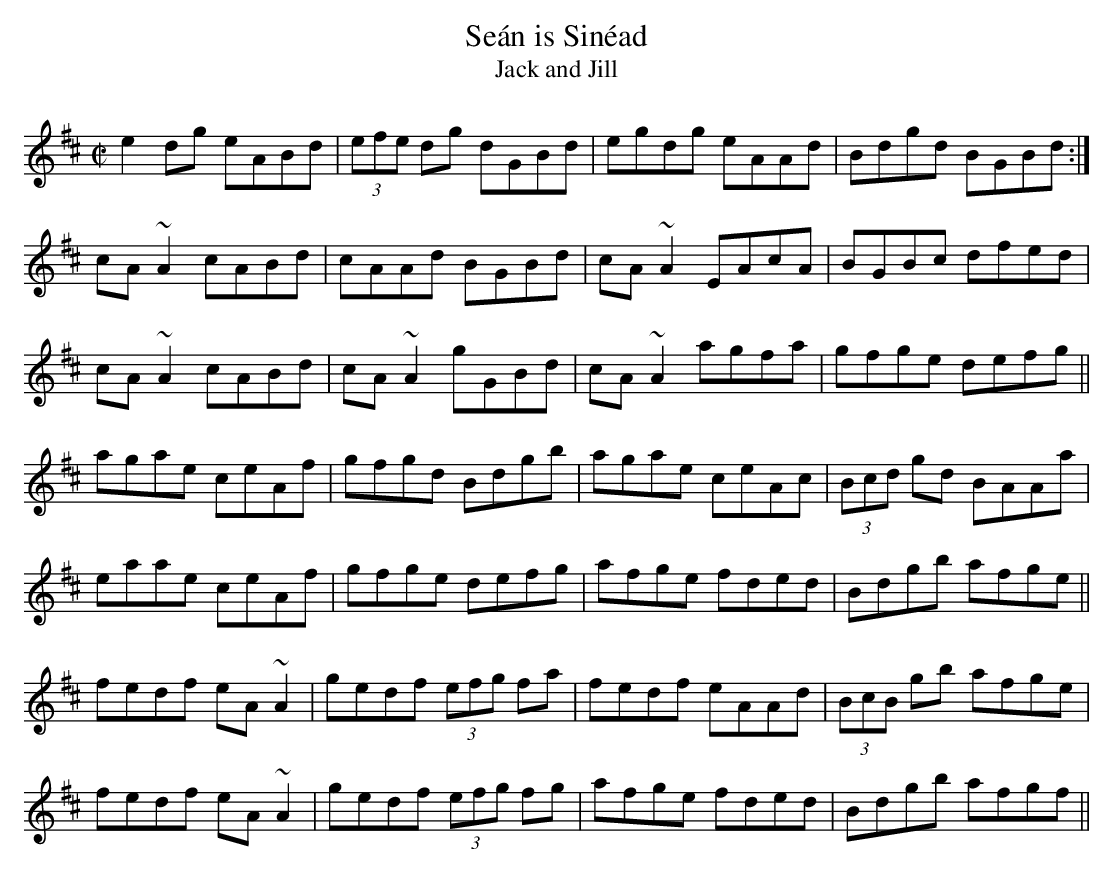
X:1
T:Seán is Sinéad
T:Jack and Jill
M:C|
K:Amix
e2dg eABd|(3efe dg dGBd|egdg eAAd|Bdgd BGBd:|
cA~A2 cABd|cAAd BGBd|cA~A2 EAcA|BGBc dfed|
cA~A2 cABd|cA~A2 gGBd|cA~A2 agfa|gfge defg||
agae ceAf|gfgd Bdgb|agae ceAc|(3Bcd gd BAAa|
eaae ceAf|gfge defg|afge fded|Bdgb afge||
fedf eA~A2|gedf (3efg fa|fedf eAAd|(3BcB gb afge|
fedf eA~A2|gedf (3efg fg|afge fded|Bdgb afgf||
